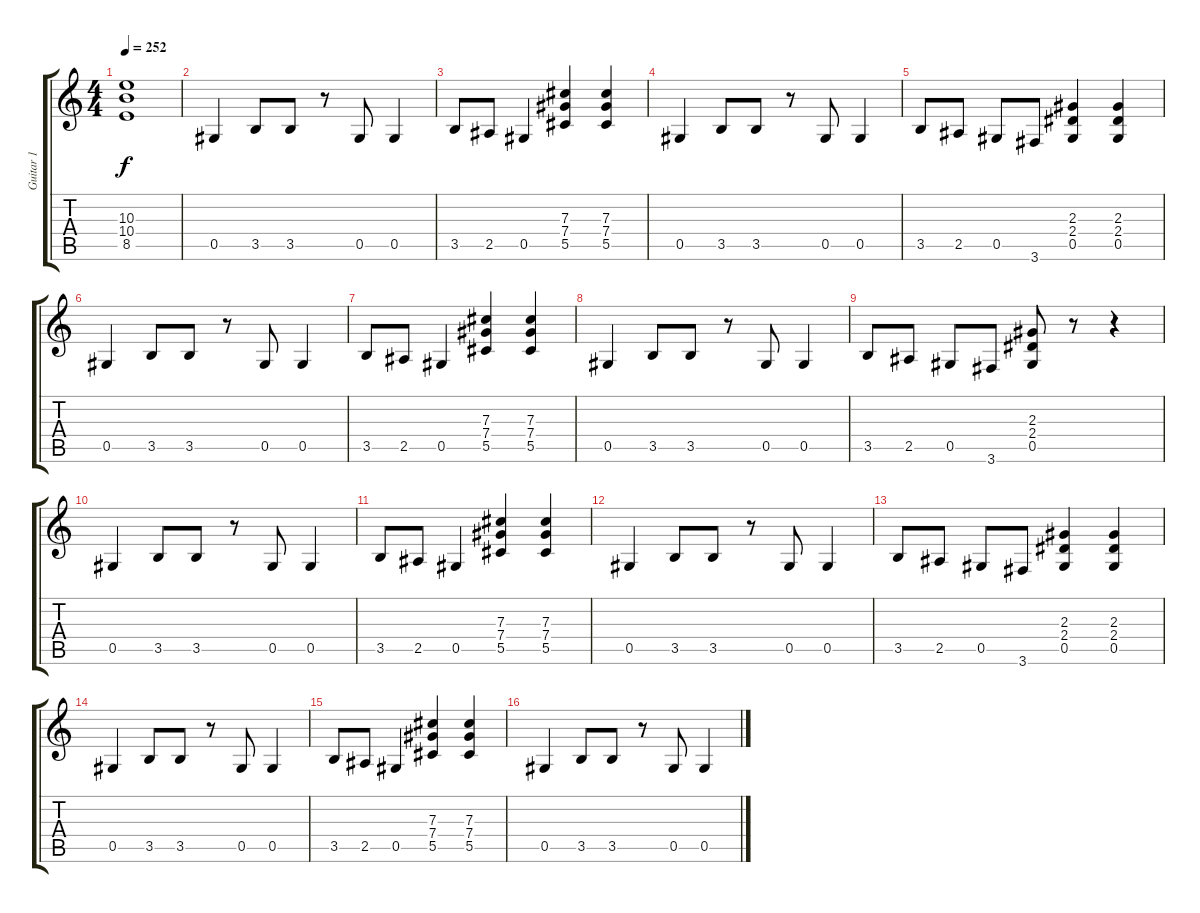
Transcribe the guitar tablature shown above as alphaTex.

\track ("Guitar 1" "Guitar 1") {instrument overdrivenguitar}
\staff {score tabs}
\tuning (Eb4 Bb3 Gb3 Db3 Ab2 Eb2) {hide}
\ts (4 4)
\tempo 252
\clef g2
\ks c
(10.3 10.4 8.5).1{dy f} |
0.5.4 3.5.8 3.5.8 r.8 0.5.8 0.5.4 |
3.5.8 2.5.8 0.5.4 (7.3 7.4 5.5).4 (7.3 7.4 5.5).4 |
0.5.4 3.5.8 3.5.8 r.8 0.5.8 0.5.4 |
3.5.8 2.5.8 0.5.8 3.6.8 (2.3 2.4 0.5).4 (2.3 2.4 0.5).4 |
0.5.4 3.5.8 3.5.8 r.8 0.5.8 0.5.4 |
3.5.8 2.5.8 0.5.4 (7.3 7.4 5.5).4 (7.3 7.4 5.5).4 |
0.5.4 3.5.8 3.5.8 r.8 0.5.8 0.5.4 |
3.5.8 2.5.8 0.5.8 3.6.8 (2.3 2.4 0.5).8 r.8 r.4 |
0.5.4 3.5.8 3.5.8 r.8 0.5.8 0.5.4 |
3.5.8 2.5.8 0.5.4 (7.3 7.4 5.5).4 (7.3 7.4 5.5).4 |
0.5.4 3.5.8 3.5.8 r.8 0.5.8 0.5.4 |
3.5.8 2.5.8 0.5.8 3.6.8 (2.3 2.4 0.5).4 (2.3 2.4 0.5).4 |
0.5.4 3.5.8 3.5.8 r.8 0.5.8 0.5.4 |
3.5.8 2.5.8 0.5.4 (7.3 7.4 5.5).4 (7.3 7.4 5.5).4 |
0.5.4 3.5.8 3.5.8 r.8 0.5.8 0.5.4
